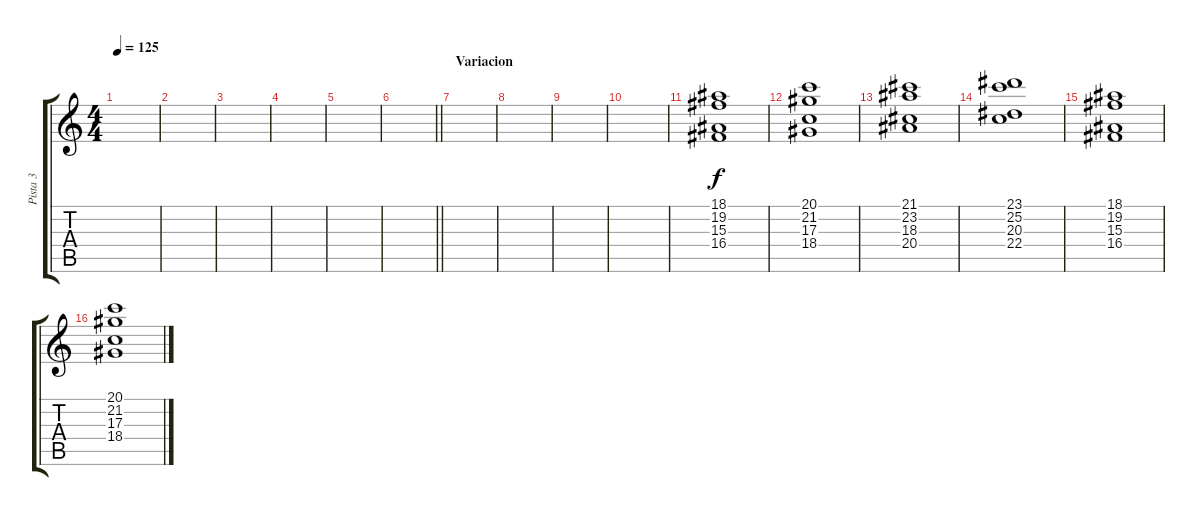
\track ("Pista 3" "Pista 3") {instrument stringensemble2}
\staff {score tabs}
\tuning (E4 B3 G3 D3 A2 E2) {hide}
\ts (4 4)
\tempo 125
\clef g2
\ks c
|
|
|
|
|
\barLineRight lightlight
|
\section ("" "Variacion")
|
|
|
|
(18.1 19.2 15.3 16.4).1 |
(20.1 21.2 17.3 18.4).1 |
(21.1 23.2 18.3 20.4).1 |
(23.1 25.2 20.3 22.4).1 |
(18.1 19.2 15.3 16.4).1 |
(20.1 21.2 17.3 18.4).1
